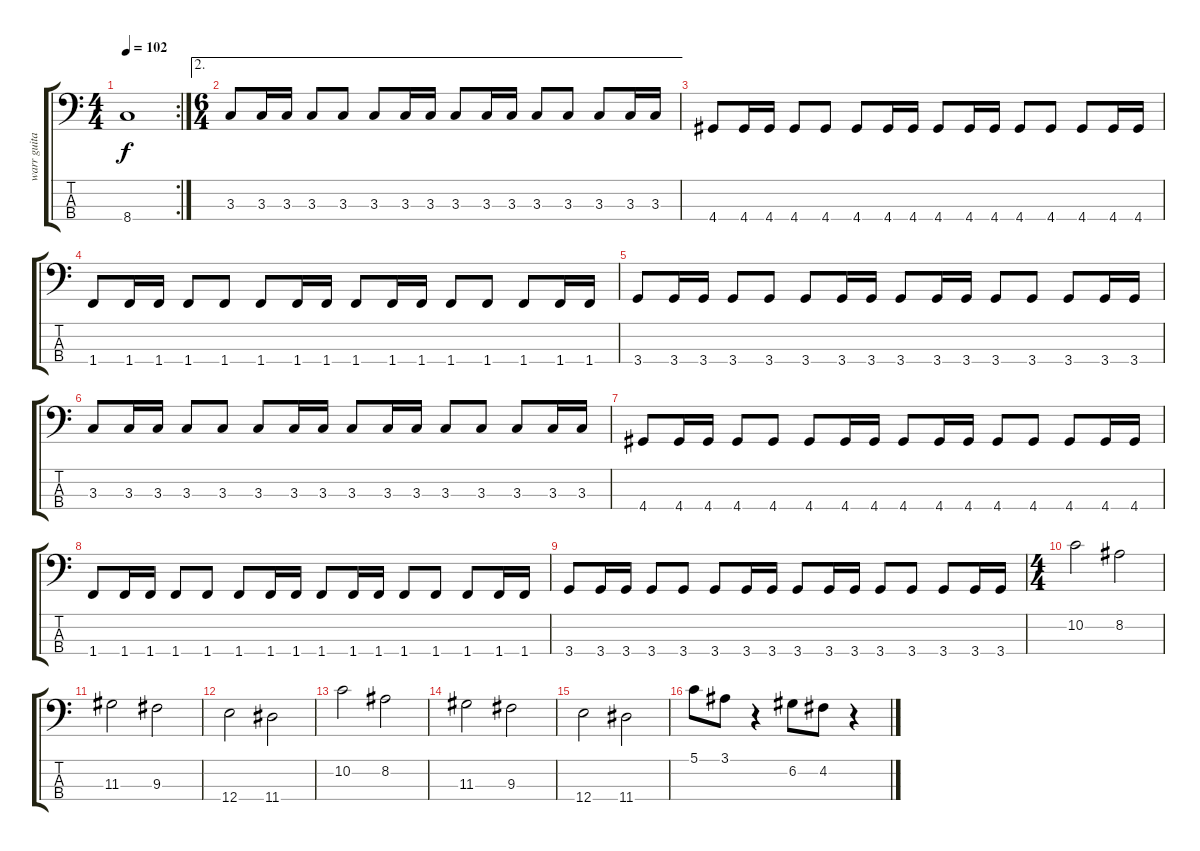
\track ("warr guitar" "warr guita") {instrument electricbasspick}
\staff {score tabs}
\tuning (G2 D2 A1 E1) {hide}
\rc 2
\ts (4 4)
\tempo 102
\clef f4
\ks c
8.4.1{dy f} |
\ae 2
\ts (6 4)
3.3.8 3.3.16 3.3.16 3.3.8 3.3.8 3.3.8 3.3.16 3.3.16 3.3.8 3.3.16 3.3.16 3.3.8 3.3.8 3.3.8 3.3.16 3.3.16 |
4.4.8 4.4.16 4.4.16 4.4.8 4.4.8 4.4.8 4.4.16 4.4.16 4.4.8 4.4.16 4.4.16 4.4.8 4.4.8 4.4.8 4.4.16 4.4.16 |
1.4.8 1.4.16 1.4.16 1.4.8 1.4.8 1.4.8 1.4.16 1.4.16 1.4.8 1.4.16 1.4.16 1.4.8 1.4.8 1.4.8 1.4.16 1.4.16 |
3.4.8 3.4.16 3.4.16 3.4.8 3.4.8 3.4.8 3.4.16 3.4.16 3.4.8 3.4.16 3.4.16 3.4.8 3.4.8 3.4.8 3.4.16 3.4.16 |
3.3.8 3.3.16 3.3.16 3.3.8 3.3.8 3.3.8 3.3.16 3.3.16 3.3.8 3.3.16 3.3.16 3.3.8 3.3.8 3.3.8 3.3.16 3.3.16 |
4.4.8 4.4.16 4.4.16 4.4.8 4.4.8 4.4.8 4.4.16 4.4.16 4.4.8 4.4.16 4.4.16 4.4.8 4.4.8 4.4.8 4.4.16 4.4.16 |
1.4.8 1.4.16 1.4.16 1.4.8 1.4.8 1.4.8 1.4.16 1.4.16 1.4.8 1.4.16 1.4.16 1.4.8 1.4.8 1.4.8 1.4.16 1.4.16 |
3.4.8 3.4.16 3.4.16 3.4.8 3.4.8 3.4.8 3.4.16 3.4.16 3.4.8 3.4.16 3.4.16 3.4.8 3.4.8 3.4.8 3.4.16 3.4.16 |
\ts (4 4)
10.2.2 8.2.2 |
11.3.2 9.3.2 |
12.4.2 11.4.2 |
10.2.2 8.2.2 |
11.3.2 9.3.2 |
12.4.2 11.4.2 |
5.1.8 3.1.8 r.4 6.2.8 4.2.8 r.4
